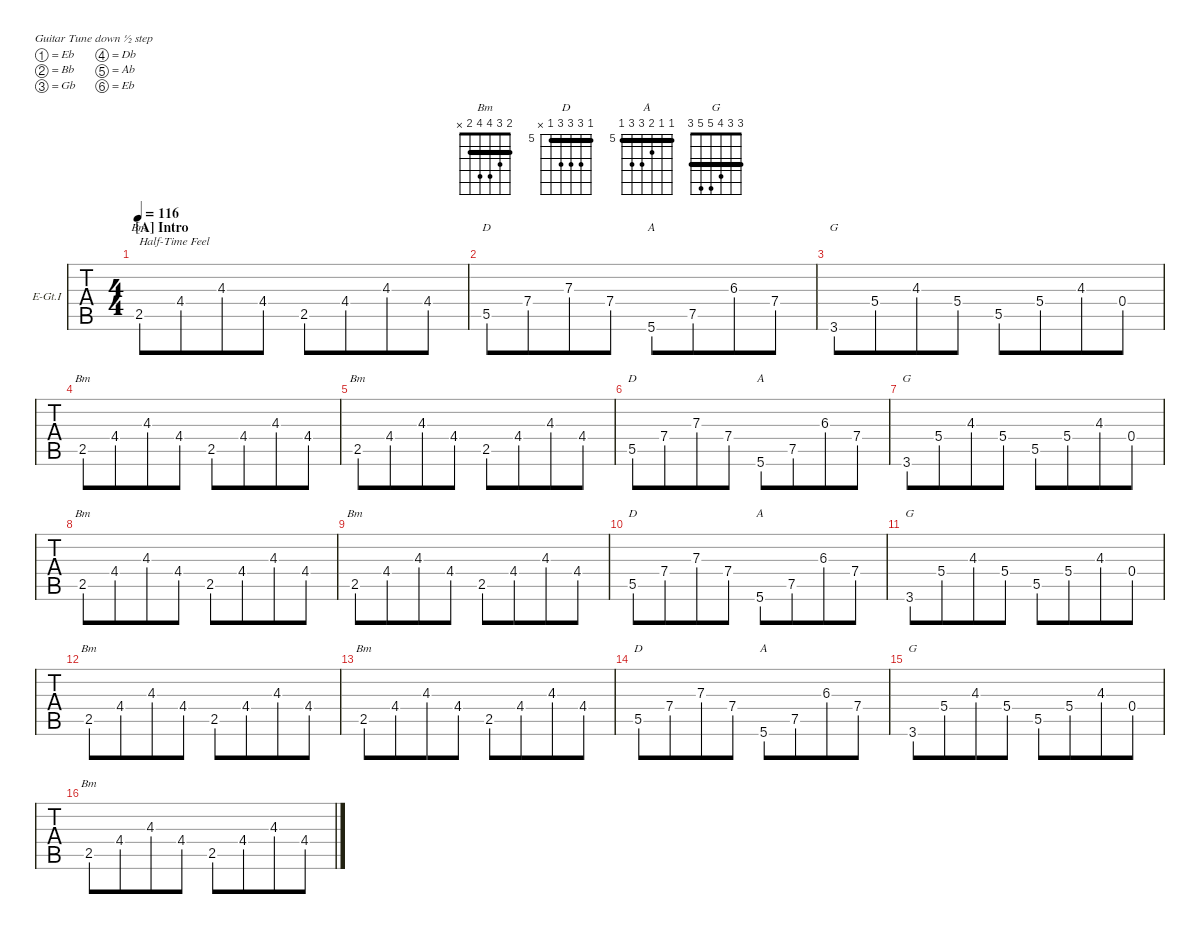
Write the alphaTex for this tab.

\hideDynamics
\bracketExtendMode nobrackets
\firstSystemTrackNameOrientation horizontal
\otherSystemsTrackNameOrientation horizontal
\track ("E.Guitar I (Rythm Left)" "E-Gt.I") {multiBarRest instrument distortionguitar}
\staff {tabs}
\tuning (Eb4 Bb3 Gb3 Db3 Ab2 Eb2)
\chord ("Bm" 2 3 4 4 2 x) {barre 2}
\chord ("D" 5 7 7 7 5 x) {firstfret 5 barre 5}
\chord ("A" 5 5 6 7 7 5) {firstfret 5 barre (5 5)}
\chord ("G" 3 3 4 5 5 3) {barre (3 3)}
\ts (4 4)
\section ("A" "Intro")
\tempo 116
\clef g2
\ks db
2.5.8{ch "Bm" txt "Half-Time Feel" dy mf instrument distortionguitar beam merge} 4.4.8{beam merge} 4.3.8{beam merge} 4.4.8 2.5.8{beam merge} 4.4.8{beam merge} 4.3.8{beam merge} 4.4.8 |
5.5.8{ch "D" beam merge} 7.4.8{beam merge} 7.3.8{beam merge} 7.4.8 5.6.8{ch "A" beam merge} 7.5.8{beam merge} 6.3.8{beam merge} 7.4.8 |
3.6.8{ch "G" beam merge} 5.4.8{beam merge} 4.3.8{beam merge} 5.4.8 5.5.8{beam merge} 5.4.8{beam merge} 4.3.8{beam merge} 0.4.8 |
2.5.8{ch "Bm" beam merge} 4.4.8{beam merge} 4.3.8{beam merge} 4.4.8 2.5.8{beam merge} 4.4.8{beam merge} 4.3.8{beam merge} 4.4.8 |
2.5.8{ch "Bm" beam merge} 4.4.8{beam merge} 4.3.8{beam merge} 4.4.8 2.5.8{beam merge} 4.4.8{beam merge} 4.3.8{beam merge} 4.4.8 |
5.5.8{ch "D" beam merge} 7.4.8{beam merge} 7.3.8{beam merge} 7.4.8 5.6.8{ch "A" beam merge} 7.5.8{beam merge} 6.3.8{beam merge} 7.4.8 |
3.6.8{ch "G" beam merge} 5.4.8{beam merge} 4.3.8{beam merge} 5.4.8 5.5.8{beam merge} 5.4.8{beam merge} 4.3.8{beam merge} 0.4.8 |
2.5.8{ch "Bm" beam merge} 4.4.8{beam merge} 4.3.8{beam merge} 4.4.8 2.5.8{beam merge} 4.4.8{beam merge} 4.3.8{beam merge} 4.4.8 |
2.5.8{ch "Bm" beam merge} 4.4.8{beam merge} 4.3.8{beam merge} 4.4.8 2.5.8{beam merge} 4.4.8{beam merge} 4.3.8{beam merge} 4.4.8 |
5.5.8{ch "D" beam merge} 7.4.8{beam merge} 7.3.8{beam merge} 7.4.8 5.6.8{ch "A" beam merge} 7.5.8{beam merge} 6.3.8{beam merge} 7.4.8 |
3.6.8{ch "G" beam merge} 5.4.8{beam merge} 4.3.8{beam merge} 5.4.8 5.5.8{beam merge} 5.4.8{beam merge} 4.3.8{beam merge} 0.4.8 |
2.5.8{ch "Bm" beam merge} 4.4.8{beam merge} 4.3.8{beam merge} 4.4.8 2.5.8{beam merge} 4.4.8{beam merge} 4.3.8{beam merge} 4.4.8 |
2.5.8{ch "Bm" beam merge} 4.4.8{beam merge} 4.3.8{beam merge} 4.4.8 2.5.8{beam merge} 4.4.8{beam merge} 4.3.8{beam merge} 4.4.8 |
5.5.8{ch "D" beam merge} 7.4.8{beam merge} 7.3.8{beam merge} 7.4.8 5.6.8{ch "A" beam merge} 7.5.8{beam merge} 6.3.8{beam merge} 7.4.8 |
3.6.8{ch "G" beam merge} 5.4.8{beam merge} 4.3.8{beam merge} 5.4.8 5.5.8{beam merge} 5.4.8{beam merge} 4.3.8{beam merge} 0.4.8 |
2.5.8{ch "Bm" beam merge} 4.4.8{beam merge} 4.3.8{beam merge} 4.4.8 2.5.8{beam merge} 4.4.8{beam merge} 4.3.8{beam merge} 4.4.8
